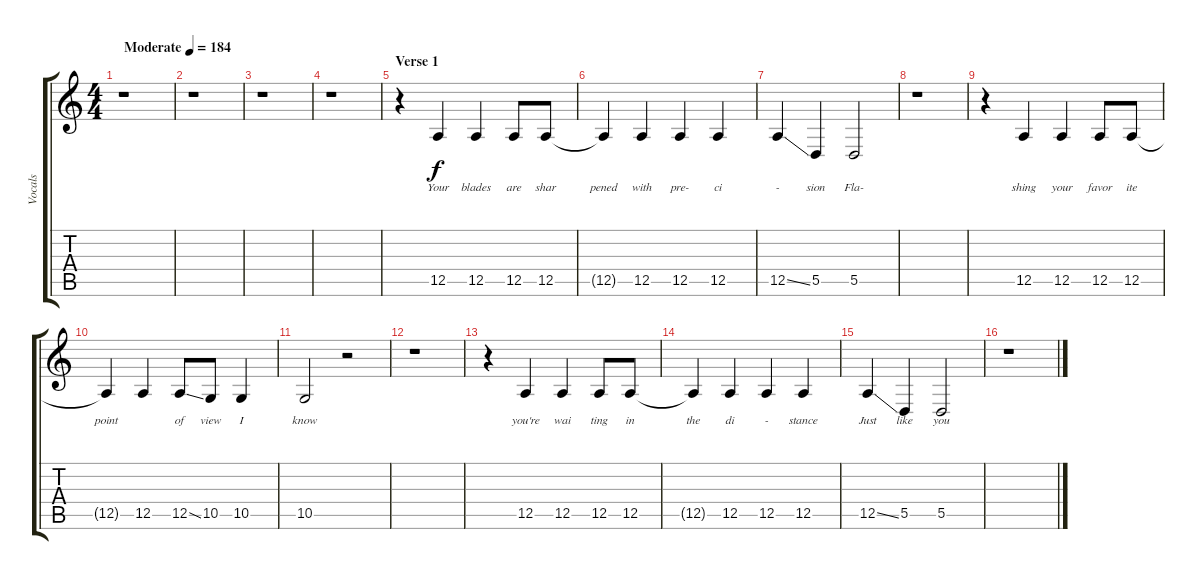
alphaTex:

\track ("Vocals" "Vocals") {instrument clarinet}
\staff {score tabs}
\tuning (E4 B3 G3 D3 A2 E2) {hide}
\ts (4 4)
\tempo (184 "Moderate")
\clef g2
\ks c
r.1{dy f instrument clarinet} |
r.1 |
r.1 |
r.1 |
\section ("" "Verse 1")
r.4 12.5.4{lyrics (0 "Your") lyrics (1 "") lyrics (2 "") lyrics (3 "") lyrics (4 "")} 12.5.4{lyrics (0 "blades") lyrics (1 "") lyrics (2 "") lyrics (3 "") lyrics (4 "")} 12.5.8{lyrics (0 "are") lyrics (1 "") lyrics (2 "") lyrics (3 "") lyrics (4 "")} 12.5.8{lyrics (0 "shar") lyrics (1 "") lyrics (2 "") lyrics (3 "") lyrics (4 "")} |
12.5{t}.4{lyrics (0 "pened") lyrics (1 "") lyrics (2 "") lyrics (3 "") lyrics (4 "")} 12.5.4{lyrics (0 "with") lyrics (1 "") lyrics (2 "") lyrics (3 "") lyrics (4 "")} 12.5.4{lyrics (0 "pre-") lyrics (1 "") lyrics (2 "") lyrics (3 "") lyrics (4 "")} 12.5.4{lyrics (0 "ci") lyrics (1 "") lyrics (2 "") lyrics (3 "") lyrics (4 "")} |
12.5{ss}.4{lyrics (0 "-") lyrics (1 "") lyrics (2 "") lyrics (3 "") lyrics (4 "")} 5.5.4{lyrics (0 "sion") lyrics (1 "") lyrics (2 "") lyrics (3 "") lyrics (4 "")} 5.5.2{lyrics (0 "Fla-") lyrics (1 "") lyrics (2 "") lyrics (3 "") lyrics (4 "")} |
r.1 |
r.4 12.5.4{lyrics (0 "shing") lyrics (1 "") lyrics (2 "") lyrics (3 "") lyrics (4 "")} 12.5.4{lyrics (0 "your") lyrics (1 "") lyrics (2 "") lyrics (3 "") lyrics (4 "")} 12.5.8{lyrics (0 "favor") lyrics (1 "") lyrics (2 "") lyrics (3 "") lyrics (4 "")} 12.5.8{lyrics (0 "ite") lyrics (1 "") lyrics (2 "") lyrics (3 "") lyrics (4 "")} |
12.5{t}.4{lyrics (0 "point") lyrics (1 "") lyrics (2 "") lyrics (3 "") lyrics (4 "")} 12.5.4{lyrics (0 "") lyrics (1 "") lyrics (2 "") lyrics (3 "") lyrics (4 "")} 12.5{ss}.8{lyrics (0 "of") lyrics (1 "") lyrics (2 "") lyrics (3 "") lyrics (4 "")} 10.5.8{lyrics (0 "view") lyrics (1 "") lyrics (2 "") lyrics (3 "") lyrics (4 "")} 10.5.4{lyrics (0 "I") lyrics (1 "") lyrics (2 "") lyrics (3 "") lyrics (4 "")} |
10.5.2{lyrics (0 "know") lyrics (1 "") lyrics (2 "") lyrics (3 "") lyrics (4 "")} r.2 |
r.1 |
r.4 12.5.4{lyrics (0 "you're") lyrics (1 "") lyrics (2 "") lyrics (3 "") lyrics (4 "")} 12.5.4{lyrics (0 "wai") lyrics (1 "") lyrics (2 "") lyrics (3 "") lyrics (4 "")} 12.5.8{lyrics (0 "ting") lyrics (1 "") lyrics (2 "") lyrics (3 "") lyrics (4 "")} 12.5.8{lyrics (0 "in") lyrics (1 "") lyrics (2 "") lyrics (3 "") lyrics (4 "")} |
12.5{t}.4{lyrics (0 "the") lyrics (1 "") lyrics (2 "") lyrics (3 "") lyrics (4 "")} 12.5.4{lyrics (0 "di") lyrics (1 "") lyrics (2 "") lyrics (3 "") lyrics (4 "")} 12.5.4{lyrics (0 "-") lyrics (1 "") lyrics (2 "") lyrics (3 "") lyrics (4 "")} 12.5.4{lyrics (0 "stance") lyrics (1 "") lyrics (2 "") lyrics (3 "") lyrics (4 "")} |
12.5{ss}.4{lyrics (0 "Just") lyrics (1 "") lyrics (2 "") lyrics (3 "") lyrics (4 "")} 5.5.4{lyrics (0 "like") lyrics (1 "") lyrics (2 "") lyrics (3 "") lyrics (4 "")} 5.5.2{lyrics (0 "you") lyrics (1 "") lyrics (2 "") lyrics (3 "") lyrics (4 "")} |
r.1
